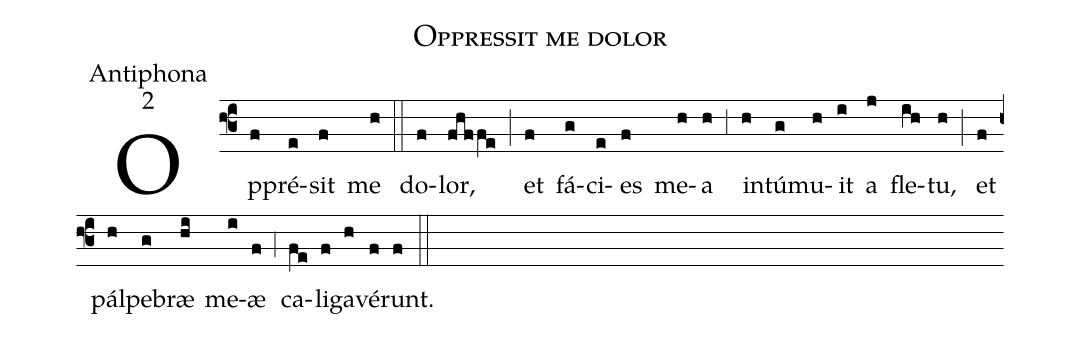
name:Oppressit me dolor;
office-part:Antiphona;
mode:2;
%%
(f3) Op(f)pré(e)sit(f) me(h) (::)
do(f)lor,(fhffe) (;) et(f) fá(g)ci(e)es(f) me(h)a(h) (,3) in(h)tú(g)mu(h)it(i) a(j) fle(ih)tu,(h) (;) et(f) pál(h)pe(g)bræ(hi) me(i)æ(f) (,4) ca(fe)li(f)ga(h)vé(f)runt.(f) (::)
